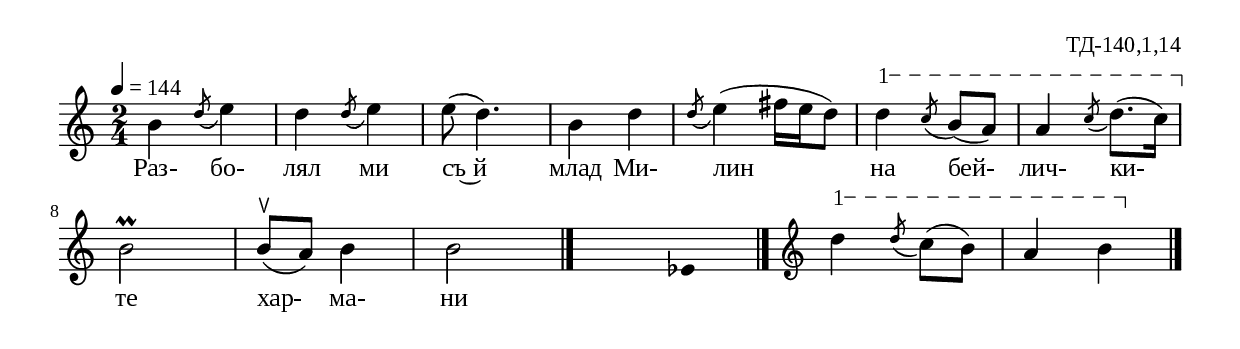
%{
TD_140_1_14
%}

\include "td-preamble.ly"

\score {
\relative c'' {
 \tempo 4 = 144
  \time 2/4
 b4  \acciaccatura d8 e4 d  \acciaccatura d8 e4 e8( d4.) b4 d 
 \acciaccatura d8 e4( fis16 e d8)
 \varA
 d4\startTextSpan  \acciaccatura c8 b( a) a4  \acciaccatura c8 d8.( c16\stopTextSpan) 
 \break
 b2\prall  b8^\ltoe( a) b4 b2 
 \bar "|." 
 s4 \fixB ees,4 \fixC 
 \bar "|."
 \endm
\varA
d'4\startTextSpan  \acciaccatura d8 c( b) a4 b\stopTextSpan
\bar "|."
}
\addlyrics { Раз- бо- лял ми съ~й млад Ми- лин на бей- лич- ки- те хар- ма- ни }
%
\layout {
  indent = #0
  line-width = 190\mm
  ragged-right=##f
 %%  ragged-last = ##t
}
%
\midi { 
	\context {
		\Score
		tempoWholesPerMinute = #(ly:make-moment 144 4)
		}
	}
}

\header{
  opus = "ТД-140,1,14"
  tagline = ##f
}



